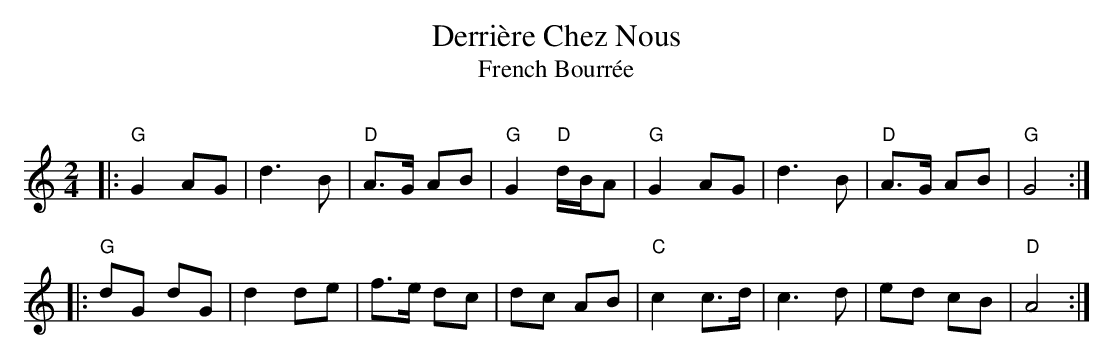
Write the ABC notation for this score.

X:1
T: Derri\`ere Chez Nous
T: French Bourr\'ee
C:
M: 2/4
L: 1/8
K: Gmix
|:\
"G"G2 AG | d3 B | "D"A>G AB | "G"G2 "D"d/B/A |\
"G"G2 AG | d3 B | "D"A>G AB | "G"G4 :|
|:\
"G"dG dG | d2 de | f>e dc | dc AB |\
"C"c2 c>d | c3 d | ed cB | "D"A4 :|
